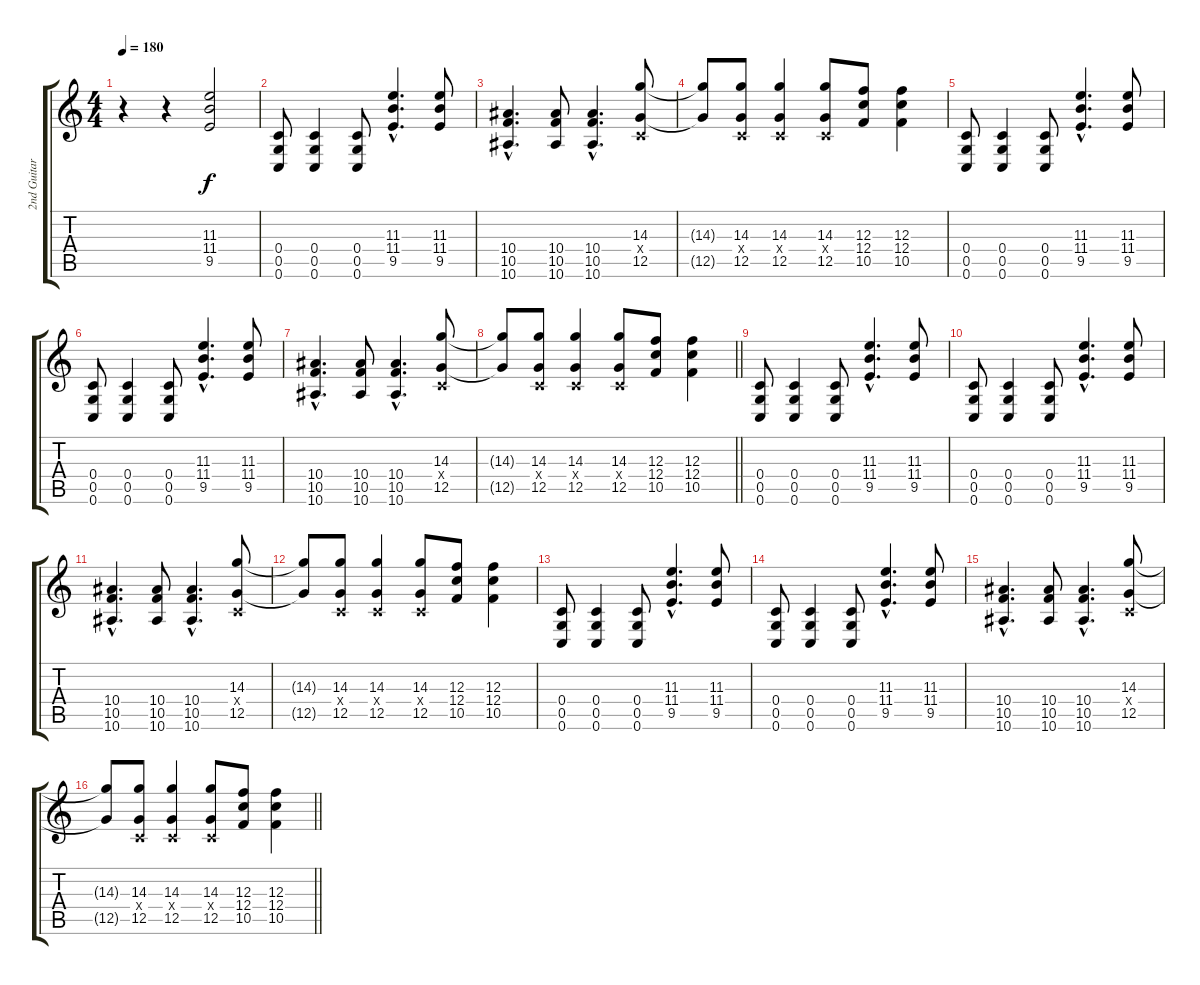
\track ("2nd Guitar" "2nd Guitar") {instrument distortionguitar}
\staff {score tabs}
\tuning (D4 A3 F3 C3 G2 C2) {hide}
\ts (4 4)
\tempo 180
\clef g2
\ks c
r.4{dy f} r.4 (11.3 11.4 9.5).2 |
(0.4 0.5 0.6).8 (0.4 0.5 0.6).4 (0.4 0.5 0.6).8 (11.3{hac} 11.4{hac} 9.5{hac}).4{d} (11.3 11.4 9.5).8 |
(10.4{hac} 10.5{hac} 10.6{hac}).4{d} (10.4 10.5 10.6).8 (10.4{hac} 10.5{hac} 10.6{hac}).4{d} (14.3 0.4{x} 12.5).8 |
(14.3{t} 12.5{t}).8 (14.3 0.4{x} 12.5).8 (14.3 0.4{x} 12.5).4 (14.3 0.4{x} 12.5).8 (12.3 12.4 10.5).8 (12.3 12.4 10.5).4 |
(0.4 0.5 0.6).8 (0.4 0.5 0.6).4 (0.4 0.5 0.6).8 (11.3{hac} 11.4{hac} 9.5{hac}).4{d} (11.3 11.4 9.5).8 |
(0.4 0.5 0.6).8 (0.4 0.5 0.6).4 (0.4 0.5 0.6).8 (11.3{hac} 11.4{hac} 9.5{hac}).4{d} (11.3 11.4 9.5).8 |
(10.4{hac} 10.5{hac} 10.6{hac}).4{d} (10.4 10.5 10.6).8 (10.4{hac} 10.5{hac} 10.6{hac}).4{d} (14.3 0.4{x} 12.5).8 |
\barLineRight lightlight
(14.3{t} 12.5{t}).8 (14.3 0.4{x} 12.5).8 (14.3 0.4{x} 12.5).4 (14.3 0.4{x} 12.5).8 (12.3 12.4 10.5).8 (12.3 12.4 10.5).4 |
(0.4 0.5 0.6).8 (0.4 0.5 0.6).4 (0.4 0.5 0.6).8 (11.3{hac} 11.4{hac} 9.5{hac}).4{d} (11.3 11.4 9.5).8 |
(0.4 0.5 0.6).8 (0.4 0.5 0.6).4 (0.4 0.5 0.6).8 (11.3{hac} 11.4{hac} 9.5{hac}).4{d} (11.3 11.4 9.5).8 |
(10.4{hac} 10.5{hac} 10.6{hac}).4{d} (10.4 10.5 10.6).8 (10.4{hac} 10.5{hac} 10.6{hac}).4{d} (14.3 0.4{x} 12.5).8 |
(14.3{t} 12.5{t}).8 (14.3 0.4{x} 12.5).8 (14.3 0.4{x} 12.5).4 (14.3 0.4{x} 12.5).8 (12.3 12.4 10.5).8 (12.3 12.4 10.5).4 |
(0.4 0.5 0.6).8 (0.4 0.5 0.6).4 (0.4 0.5 0.6).8 (11.3{hac} 11.4{hac} 9.5{hac}).4{d} (11.3 11.4 9.5).8 |
(0.4 0.5 0.6).8 (0.4 0.5 0.6).4 (0.4 0.5 0.6).8 (11.3{hac} 11.4{hac} 9.5{hac}).4{d} (11.3 11.4 9.5).8 |
(10.4{hac} 10.5{hac} 10.6{hac}).4{d} (10.4 10.5 10.6).8 (10.4{hac} 10.5{hac} 10.6{hac}).4{d} (14.3 0.4{x} 12.5).8 |
\barLineRight lightlight
(14.3{t} 12.5{t}).8 (14.3 0.4{x} 12.5).8 (14.3 0.4{x} 12.5).4 (14.3 0.4{x} 12.5).8 (12.3 12.4 10.5).8 (12.3 12.4 10.5).4
